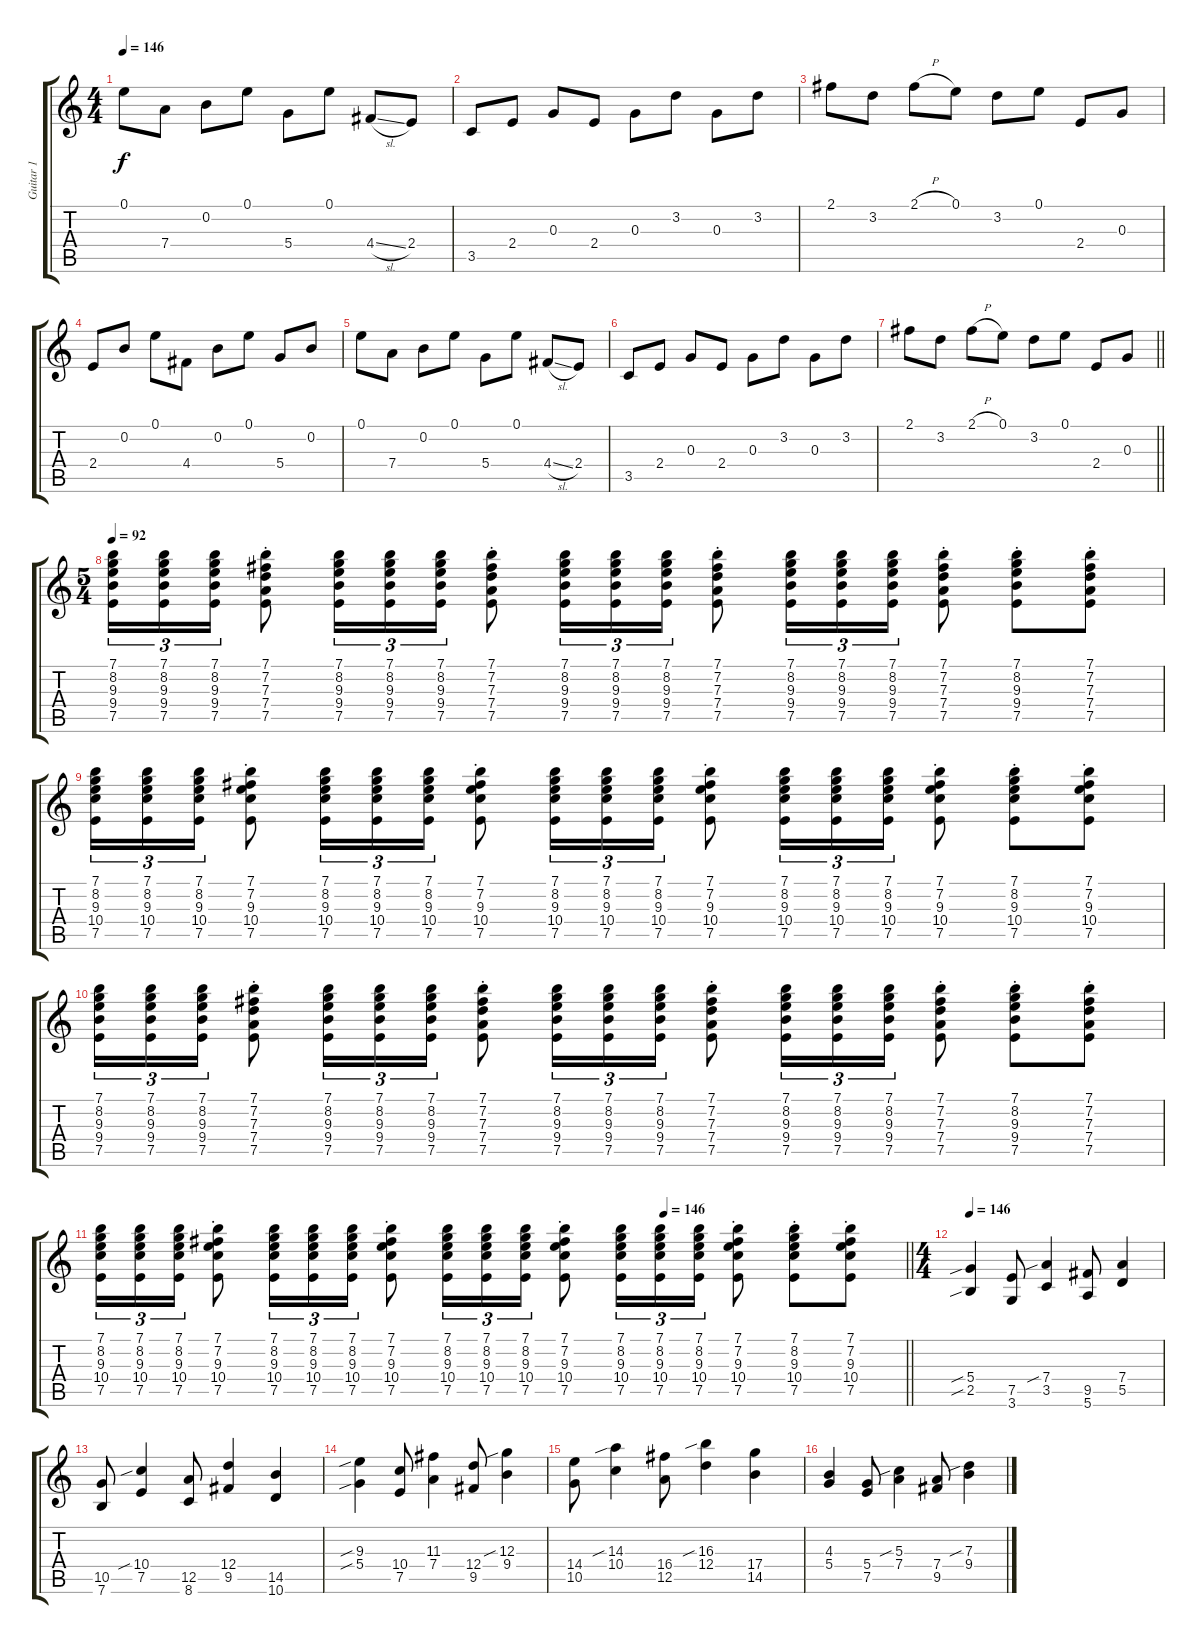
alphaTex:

\track ("Guitar 1" "Guitar 1") {instrument overdrivenguitar}
\staff {score tabs}
\tuning (E4 B3 G3 D3 A2 E2) {hide}
\ts (4 4)
\tempo 146
\clef g2
\ks c
0.1.8{dy f} 7.4.8 0.2.8 0.1.8 5.4.8 0.1.8 4.4{sl}.8 2.4.8 |
3.5.8 2.4.8 0.3.8 2.4.8 0.3.8 3.2.8 0.3.8 3.2.8 |
2.1.8 3.2.8 2.1{h}.8 0.1.8 3.2.8 0.1.8 2.4.8 0.3.8 |
2.4.8 0.2.8 0.1.8 4.4.8 0.2.8 0.1.8 5.4.8 0.2.8 |
0.1.8 7.4.8 0.2.8 0.1.8 5.4.8 0.1.8 4.4{sl}.8 2.4.8 |
3.5.8 2.4.8 0.3.8 2.4.8 0.3.8 3.2.8 0.3.8 3.2.8 |
\barLineRight lightlight
2.1.8 3.2.8 2.1{h}.8 0.1.8 3.2.8 0.1.8 2.4.8 0.3.8 |
\ts (5 4)
\tempo 92
(7.1 8.2 9.3 9.4 7.5).16{tu (3 2)} (7.1 8.2 9.3 9.4 7.5).16{tu (3 2)} (7.1 8.2 9.3 9.4 7.5).16{tu (3 2)} (7.1{st} 7.2{st} 7.3{st} 7.4{st} 7.5{st}).8 (7.1 8.2 9.3 9.4 7.5).16{tu (3 2)} (7.1 8.2 9.3 9.4 7.5).16{tu (3 2)} (7.1 8.2 9.3 9.4 7.5).16{tu (3 2)} (7.1{st} 7.2{st} 7.3{st} 7.4{st} 7.5{st}).8 (7.1 8.2 9.3 9.4 7.5).16{tu (3 2)} (7.1 8.2 9.3 9.4 7.5).16{tu (3 2)} (7.1 8.2 9.3 9.4 7.5).16{tu (3 2)} (7.1{st} 7.2{st} 7.3{st} 7.4{st} 7.5{st}).8 (7.1 8.2 9.3 9.4 7.5).16{tu (3 2)} (7.1 8.2 9.3 9.4 7.5).16{tu (3 2)} (7.1 8.2 9.3 9.4 7.5).16{tu (3 2)} (7.1{st} 7.2{st} 7.3{st} 7.4{st} 7.5{st}).8 (7.1{st} 8.2{st} 9.3{st} 9.4{st} 7.5{st}).8 (7.1{st} 7.2{st} 7.3{st} 7.4{st} 7.5{st}).8 |
(7.1 8.2 9.3 10.4 7.5).16{tu (3 2)} (7.1 8.2 9.3 10.4 7.5).16{tu (3 2)} (7.1 8.2 9.3 10.4 7.5).16{tu (3 2)} (7.1{st} 7.2{st} 9.3{st} 10.4{st} 7.5{st}).8 (7.1 8.2 9.3 10.4 7.5).16{tu (3 2)} (7.1 8.2 9.3 10.4 7.5).16{tu (3 2)} (7.1 8.2 9.3 10.4 7.5).16{tu (3 2)} (7.1{st} 7.2{st} 9.3{st} 10.4{st} 7.5{st}).8 (7.1 8.2 9.3 10.4 7.5).16{tu (3 2)} (7.1 8.2 9.3 10.4 7.5).16{tu (3 2)} (7.1 8.2 9.3 10.4 7.5).16{tu (3 2)} (7.1{st} 7.2{st} 9.3{st} 10.4{st} 7.5{st}).8 (7.1 8.2 9.3 10.4 7.5).16{tu (3 2)} (7.1 8.2 9.3 10.4 7.5).16{tu (3 2)} (7.1 8.2 9.3 10.4 7.5).16{tu (3 2)} (7.1{st} 7.2{st} 9.3{st} 10.4{st} 7.5{st}).8 (7.1{st} 8.2{st} 9.3{st} 10.4{st} 7.5{st}).8 (7.1{st} 7.2{st} 9.3{st} 10.4{st} 7.5{st}).8 |
(7.1 8.2 9.3 9.4 7.5).16{tu (3 2)} (7.1 8.2 9.3 9.4 7.5).16{tu (3 2)} (7.1 8.2 9.3 9.4 7.5).16{tu (3 2)} (7.1{st} 7.2{st} 7.3{st} 7.4{st} 7.5{st}).8 (7.1 8.2 9.3 9.4 7.5).16{tu (3 2)} (7.1 8.2 9.3 9.4 7.5).16{tu (3 2)} (7.1 8.2 9.3 9.4 7.5).16{tu (3 2)} (7.1{st} 7.2{st} 7.3{st} 7.4{st} 7.5{st}).8 (7.1 8.2 9.3 9.4 7.5).16{tu (3 2)} (7.1 8.2 9.3 9.4 7.5).16{tu (3 2)} (7.1 8.2 9.3 9.4 7.5).16{tu (3 2)} (7.1{st} 7.2{st} 7.3{st} 7.4{st} 7.5{st}).8 (7.1 8.2 9.3 9.4 7.5).16{tu (3 2)} (7.1 8.2 9.3 9.4 7.5).16{tu (3 2)} (7.1 8.2 9.3 9.4 7.5).16{tu (3 2)} (7.1{st} 7.2{st} 7.3{st} 7.4{st} 7.5{st}).8 (7.1{st} 8.2{st} 9.3{st} 9.4{st} 7.5{st}).8 (7.1{st} 7.2{st} 7.3{st} 7.4{st} 7.5{st}).8 |
\tempo (146 0.7)
\barLineRight lightlight
(7.1 8.2 9.3 10.4 7.5).16{tu (3 2)} (7.1 8.2 9.3 10.4 7.5).16{tu (3 2)} (7.1 8.2 9.3 10.4 7.5).16{tu (3 2)} (7.1{st} 7.2{st} 9.3{st} 10.4{st} 7.5{st}).8 (7.1 8.2 9.3 10.4 7.5).16{tu (3 2)} (7.1 8.2 9.3 10.4 7.5).16{tu (3 2)} (7.1 8.2 9.3 10.4 7.5).16{tu (3 2)} (7.1{st} 7.2{st} 9.3{st} 10.4{st} 7.5{st}).8 (7.1 8.2 9.3 10.4 7.5).16{tu (3 2)} (7.1 8.2 9.3 10.4 7.5).16{tu (3 2)} (7.1 8.2 9.3 10.4 7.5).16{tu (3 2)} (7.1{st} 7.2{st} 9.3{st} 10.4{st} 7.5{st}).8 (7.1 8.2 9.3 10.4 7.5).16{tu (3 2)} (7.1 8.2 9.3 10.4 7.5).16{tu (3 2)} (7.1 8.2 9.3 10.4 7.5).16{tu (3 2)} (7.1{st} 7.2{st} 9.3{st} 10.4{st} 7.5{st}).8 (7.1{st} 8.2{st} 9.3{st} 10.4{st} 7.5{st}).8 (7.1{st} 7.2{st} 9.3{st} 10.4{st} 7.5{st}).8 |
\ts (4 4)
\tempo 146
(5.4{sib} 2.5{sib}).4 (7.5 3.6).8 (7.4{sib} 3.5).4 (9.5 5.6).8 (7.4 5.5).4 |
(10.5 7.6).8 (10.4{sib} 7.5).4 (12.5 8.6).8 (12.4 9.5).4 (14.5 10.6).4 |
(9.3{sib} 5.4{sib}).4 (10.4 7.5).8 (11.3 7.4).4 (12.4 9.5).8 (12.3{sib} 9.4).4 |
(14.4 10.5).8 (14.3{sib} 10.4).4 (16.4 12.5).8 (16.3{sib} 12.4).4 (17.4 14.5).4 |
(4.3 5.4).4 (5.4 7.5).8 (5.3{sib} 7.4).4 (7.4 9.5).8 (7.3{sib} 9.4).4
